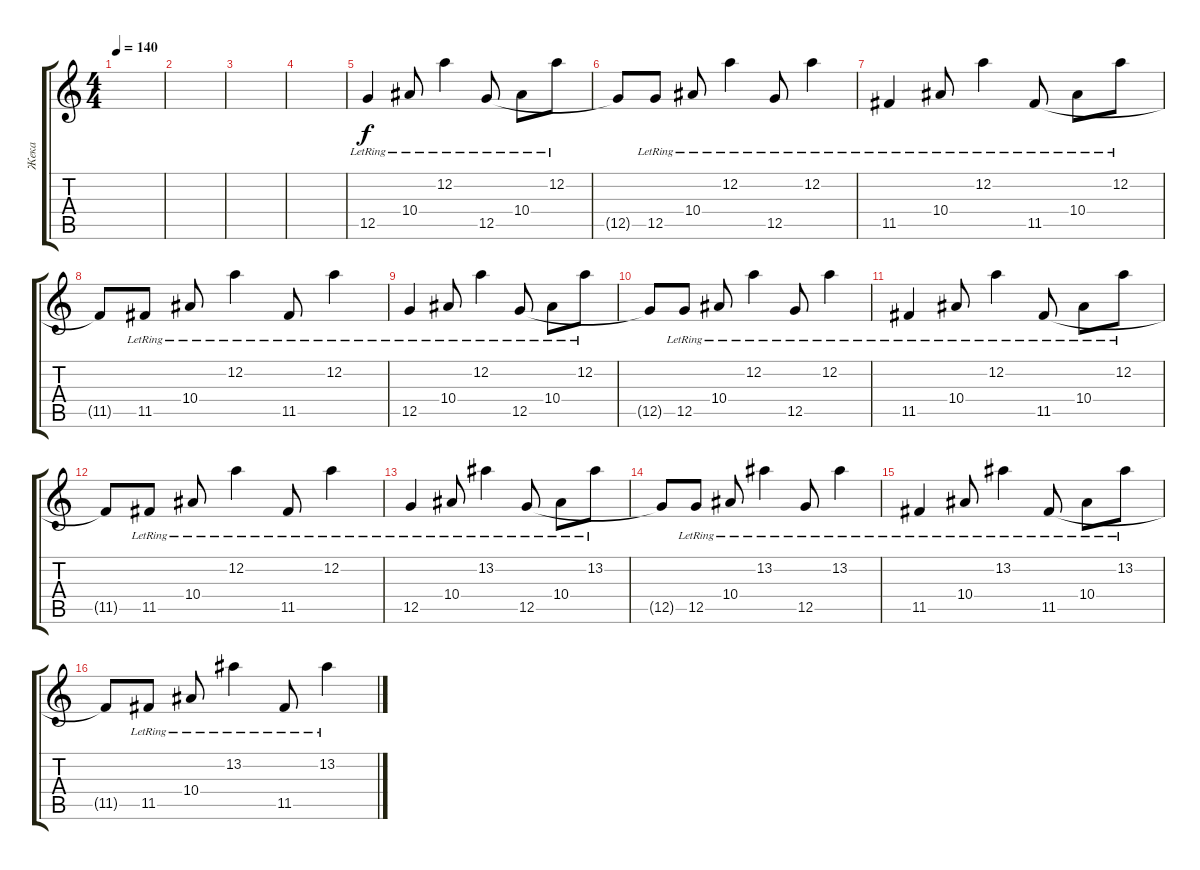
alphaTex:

\track ("Жека" "Жека") {instrument electricguitarjazz}
\staff {score tabs}
\tuning (D4 A3 F3 C3 G2 C2) {hide}
\ts (4 4)
\tempo 140
\clef g2
\ks c
|
|
|
|
12.5{lr}.4 10.4{lr}.8 12.2{lr}.4 12.5{lr}.8 10.4{lr}.8 12.2{lr}.8 |
12.5{t}.8 12.5{lr}.8 10.4{lr}.8 12.2{lr}.4 12.5{lr}.8 12.2{lr}.4 |
11.5{lr}.4 10.4{lr}.8 12.2{lr}.4 11.5{lr}.8 10.4{lr}.8 12.2{lr}.8 |
11.5{t}.8 11.5{lr}.8 10.4{lr}.8 12.2{lr}.4 11.5{lr}.8 12.2{lr}.4 |
12.5{lr}.4 10.4{lr}.8 12.2{lr}.4 12.5{lr}.8 10.4{lr}.8 12.2{lr}.8 |
12.5{t}.8 12.5{lr}.8 10.4{lr}.8 12.2{lr}.4 12.5{lr}.8 12.2{lr}.4 |
11.5{lr}.4 10.4{lr}.8 12.2{lr}.4 11.5{lr}.8 10.4{lr}.8 12.2{lr}.8 |
11.5{t}.8 11.5{lr}.8 10.4{lr}.8 12.2{lr}.4 11.5{lr}.8 12.2{lr}.4 |
12.5{lr}.4 10.4{lr}.8 13.2{lr}.4 12.5{lr}.8 10.4{lr}.8 13.2{lr}.8 |
12.5{t}.8 12.5{lr}.8 10.4{lr}.8 13.2{lr}.4 12.5{lr}.8 13.2{lr}.4 |
11.5{lr}.4 10.4{lr}.8 13.2{lr}.4 11.5{lr}.8 10.4{lr}.8 13.2{lr}.8 |
11.5{t}.8 11.5{lr}.8 10.4{lr}.8 13.2{lr}.4 11.5{lr}.8 13.2{lr}.4
